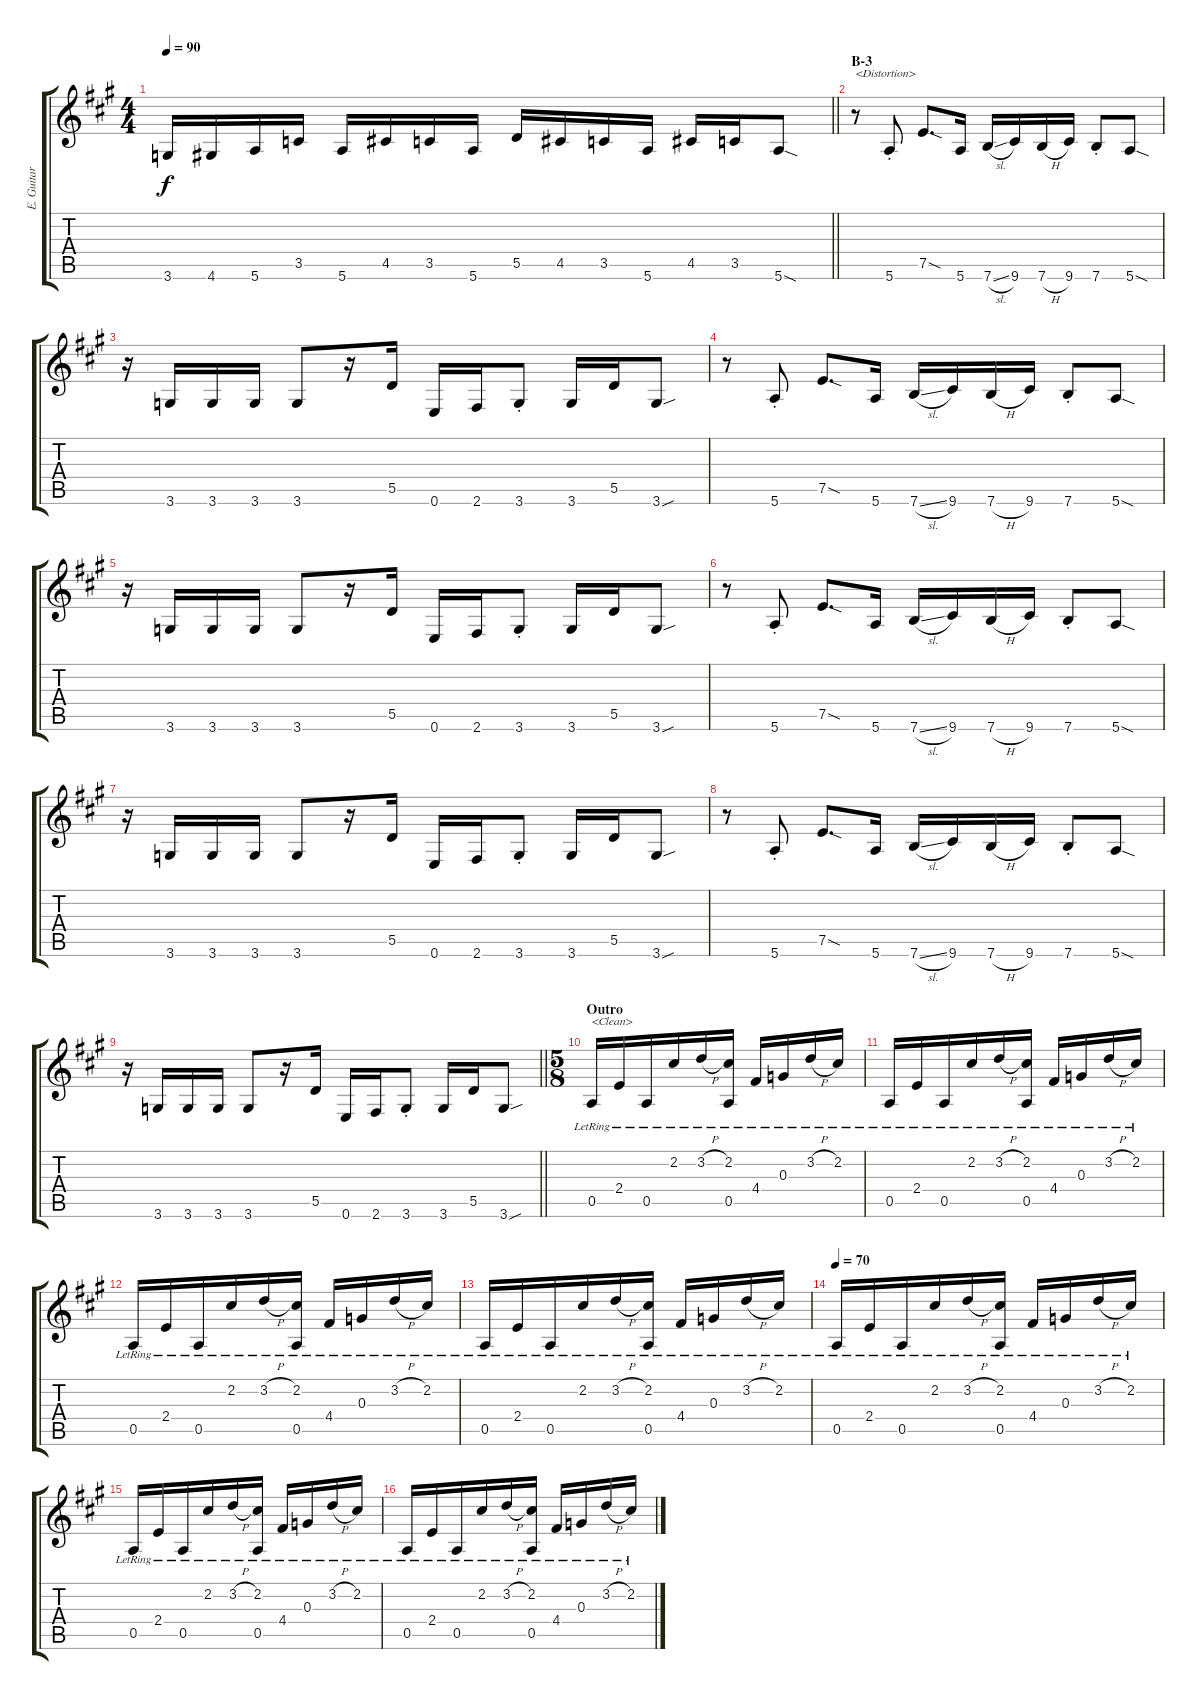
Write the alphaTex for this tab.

\track ("E. Guitar II" "E. Guitar ") {instrument electricguitarclean}
\staff {score tabs}
\tuning (E4 B3 G3 D3 A2 E2) {hide}
\ts (4 4)
\tempo 90
\clef g2
\barLineRight lightlight
\ks a
3.6.16{dy f} 4.6.16 5.6.16 3.5.16 5.6.16 4.5.16 3.5.16 5.6.16 5.5.16 4.5.16 3.5.16 5.6.16 4.5.16 3.5.16 5.6{sod}.8 |
\section ("" "B-3")
r.8{txt "<Distortion>" instrument overdrivenguitar} 5.6{st}.8 7.5{sod}.8{d} 5.6.16 7.6{sl}.16 9.6.16 7.6{h}.16 9.6.16 7.6{st}.8 5.6{sod}.8 |
r.16 3.6.16 3.6.16 3.6.16 3.6.8 r.16 5.5.16 0.6.16 2.6.16 3.6{st}.8 3.6.16 5.5.16 3.6{sou}.8 |
r.8 5.6{st}.8 7.5{sod}.8{d} 5.6.16 7.6{sl}.16 9.6.16 7.6{h}.16 9.6.16 7.6{st}.8 5.6{sod}.8 |
r.16 3.6.16 3.6.16 3.6.16 3.6.8 r.16 5.5.16 0.6.16 2.6.16 3.6{st}.8 3.6.16 5.5.16 3.6{sou}.8 |
r.8 5.6{st}.8 7.5{sod}.8{d} 5.6.16 7.6{sl}.16 9.6.16 7.6{h}.16 9.6.16 7.6{st}.8 5.6{sod}.8 |
r.16 3.6.16 3.6.16 3.6.16 3.6.8 r.16 5.5.16 0.6.16 2.6.16 3.6{st}.8 3.6.16 5.5.16 3.6{sou}.8 |
r.8 5.6{st}.8 7.5{sod}.8{d} 5.6.16 7.6{sl}.16 9.6.16 7.6{h}.16 9.6.16 7.6{st}.8 5.6{sod}.8 |
\barLineRight lightlight
r.16 3.6.16 3.6.16 3.6.16 3.6.8 r.16 5.5.16 0.6.16 2.6.16 3.6{st}.8 3.6.16 5.5.16 3.6{sou}.8 |
\ts (5 8)
\section ("" "Outro")
0.5{lr}.16{txt "<Clean>" instrument electricguitarclean} 2.4{lr}.16{beam merge} 0.5{lr}.16 2.2{lr}.16{beam merge} 3.2{h lr}.16 (2.2{lr} 0.5{lr}).16 4.4{lr}.16 0.3{lr}.16{beam merge} 3.2{h lr}.16 2.2{lr}.16 |
0.5{lr}.16 2.4{lr}.16 0.5{lr}.16 2.2{lr}.16 3.2{h lr}.16 (2.2{lr} 0.5{lr}).16 4.4{lr}.16 0.3{lr}.16 3.2{h lr}.16 2.2{lr}.16 |
0.5{lr}.16 2.4{lr}.16{beam merge} 0.5{lr}.16 2.2{lr}.16{beam merge} 3.2{h lr}.16 (2.2{lr} 0.5{lr}).16 4.4{lr}.16 0.3{lr}.16{beam merge} 3.2{h lr}.16 2.2{lr}.16 |
0.5{lr}.16 2.4{lr}.16 0.5{lr}.16 2.2{lr}.16 3.2{h lr}.16 (2.2{lr} 0.5{lr}).16 4.4{lr}.16 0.3{lr}.16 3.2{h lr}.16 2.2{lr}.16 |
\tempo 70
0.5{lr}.16 2.4{lr}.16{beam merge} 0.5{lr}.16 2.2{lr}.16{beam merge} 3.2{h lr}.16 (2.2{lr} 0.5{lr}).16 4.4{lr}.16 0.3{lr}.16{beam merge} 3.2{h lr}.16 2.2{lr}.16 |
0.5{lr}.16 2.4{lr}.16 0.5{lr}.16 2.2{lr}.16 3.2{h lr}.16 (2.2{lr} 0.5{lr}).16 4.4{lr}.16 0.3{lr}.16 3.2{h lr}.16 2.2{lr}.16 |
0.5{lr}.16 2.4{lr}.16{beam merge} 0.5{lr}.16 2.2{lr}.16{beam merge} 3.2{h lr}.16 (2.2{lr} 0.5{lr}).16 4.4{lr}.16 0.3{lr}.16{beam merge} 3.2{h lr}.16 2.2{lr}.16
